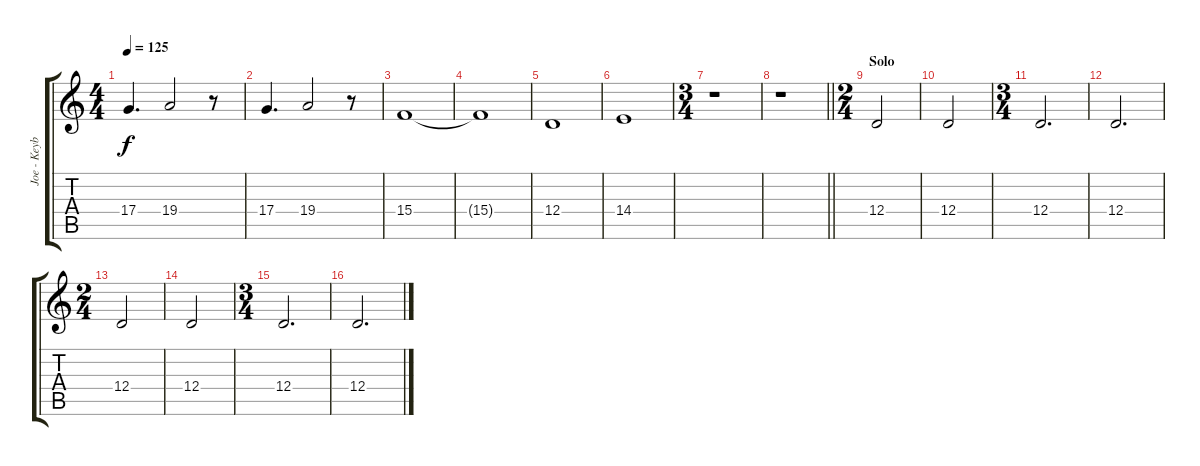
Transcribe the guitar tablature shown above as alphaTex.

\track ("Joe - Keyboards" "Joe - Keyb") {instrument lead3calliope}
\staff {score tabs}
\tuning (E4 B3 G3 D3 A2 E2) {hide}
\ts (4 4)
\tempo 125
\clef g2
\ks c
17.4.4{d dy f} 19.4.2 r.8 |
17.4.4{d} 19.4.2 r.8 |
15.4.1 |
15.4{t}.1 |
12.4.1 |
14.4.1 |
\ts (3 4)
r.1 |
\barLineRight lightlight
r.1 |
\ts (2 4)
\section ("" "Solo")
12.4.2{volume 12 instrument lead1square} |
12.4.2 |
\ts (3 4)
12.4.2{d} |
12.4.2{d} |
\ts (2 4)
12.4.2 |
12.4.2 |
\ts (3 4)
12.4.2{d} |
12.4.2{d}
